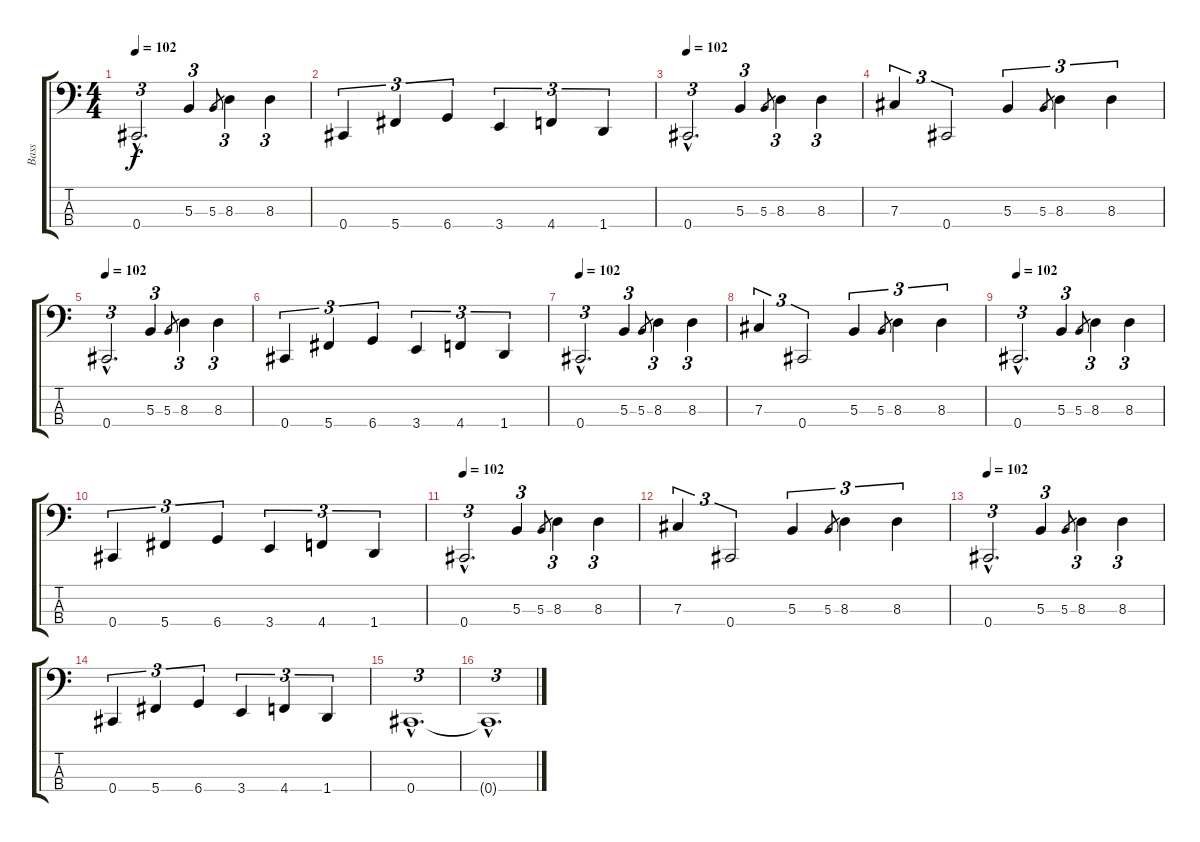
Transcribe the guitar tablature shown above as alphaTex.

\track ("Bass" "Bass") {instrument electricbassfinger}
\staff {score tabs}
\tuning (E2 B1 Gb1 Db1) {hide}
\ts (4 4)
\tempo 102
\clef f4
\ks c
0.4{hac}.2{d tu (3 2) dy f} 5.3.4{tu (3 2)} 5.3.8{gr} 8.3.4{tu (3 2)} 8.3.4{tu (3 2)} |
0.4.4{tu (3 2)} 5.4.4{tu (3 2)} 6.4.4{tu (3 2)} 3.4.4{tu (3 2)} 4.4.4{tu (3 2)} 1.4.4{tu (3 2)} |
\tempo 102
0.4{hac}.2{d tu (3 2)} 5.3.4{tu (3 2)} 5.3.8{gr} 8.3.4{tu (3 2)} 8.3.4{tu (3 2)} |
7.3.4{tu (3 2)} 0.4.2{tu (3 2)} 5.3.4{tu (3 2)} 5.3.8{gr} 8.3.4{tu (3 2)} 8.3.4{tu (3 2)} |
\tempo 102
0.4{hac}.2{d tu (3 2)} 5.3.4{tu (3 2)} 5.3.8{gr} 8.3.4{tu (3 2)} 8.3.4{tu (3 2)} |
0.4.4{tu (3 2)} 5.4.4{tu (3 2)} 6.4.4{tu (3 2)} 3.4.4{tu (3 2)} 4.4.4{tu (3 2)} 1.4.4{tu (3 2)} |
\tempo 102
0.4{hac}.2{d tu (3 2)} 5.3.4{tu (3 2)} 5.3.8{gr} 8.3.4{tu (3 2)} 8.3.4{tu (3 2)} |
7.3.4{tu (3 2)} 0.4.2{tu (3 2)} 5.3.4{tu (3 2)} 5.3.8{gr} 8.3.4{tu (3 2)} 8.3.4{tu (3 2)} |
\tempo 102
0.4{hac}.2{d tu (3 2)} 5.3.4{tu (3 2)} 5.3.8{gr} 8.3.4{tu (3 2)} 8.3.4{tu (3 2)} |
0.4.4{tu (3 2)} 5.4.4{tu (3 2)} 6.4.4{tu (3 2)} 3.4.4{tu (3 2)} 4.4.4{tu (3 2)} 1.4.4{tu (3 2)} |
\tempo 102
0.4{hac}.2{d tu (3 2)} 5.3.4{tu (3 2)} 5.3.8{gr} 8.3.4{tu (3 2)} 8.3.4{tu (3 2)} |
7.3.4{tu (3 2)} 0.4.2{tu (3 2)} 5.3.4{tu (3 2)} 5.3.8{gr} 8.3.4{tu (3 2)} 8.3.4{tu (3 2)} |
\tempo 102
0.4{hac}.2{d tu (3 2)} 5.3.4{tu (3 2)} 5.3.8{gr} 8.3.4{tu (3 2)} 8.3.4{tu (3 2)} |
0.4.4{tu (3 2)} 5.4.4{tu (3 2)} 6.4.4{tu (3 2)} 3.4.4{tu (3 2)} 4.4.4{tu (3 2)} 1.4.4{tu (3 2)} |
0.4{hac}.1{d tu (3 2)} |
0.4{hac t}.1{d tu (3 2)}
